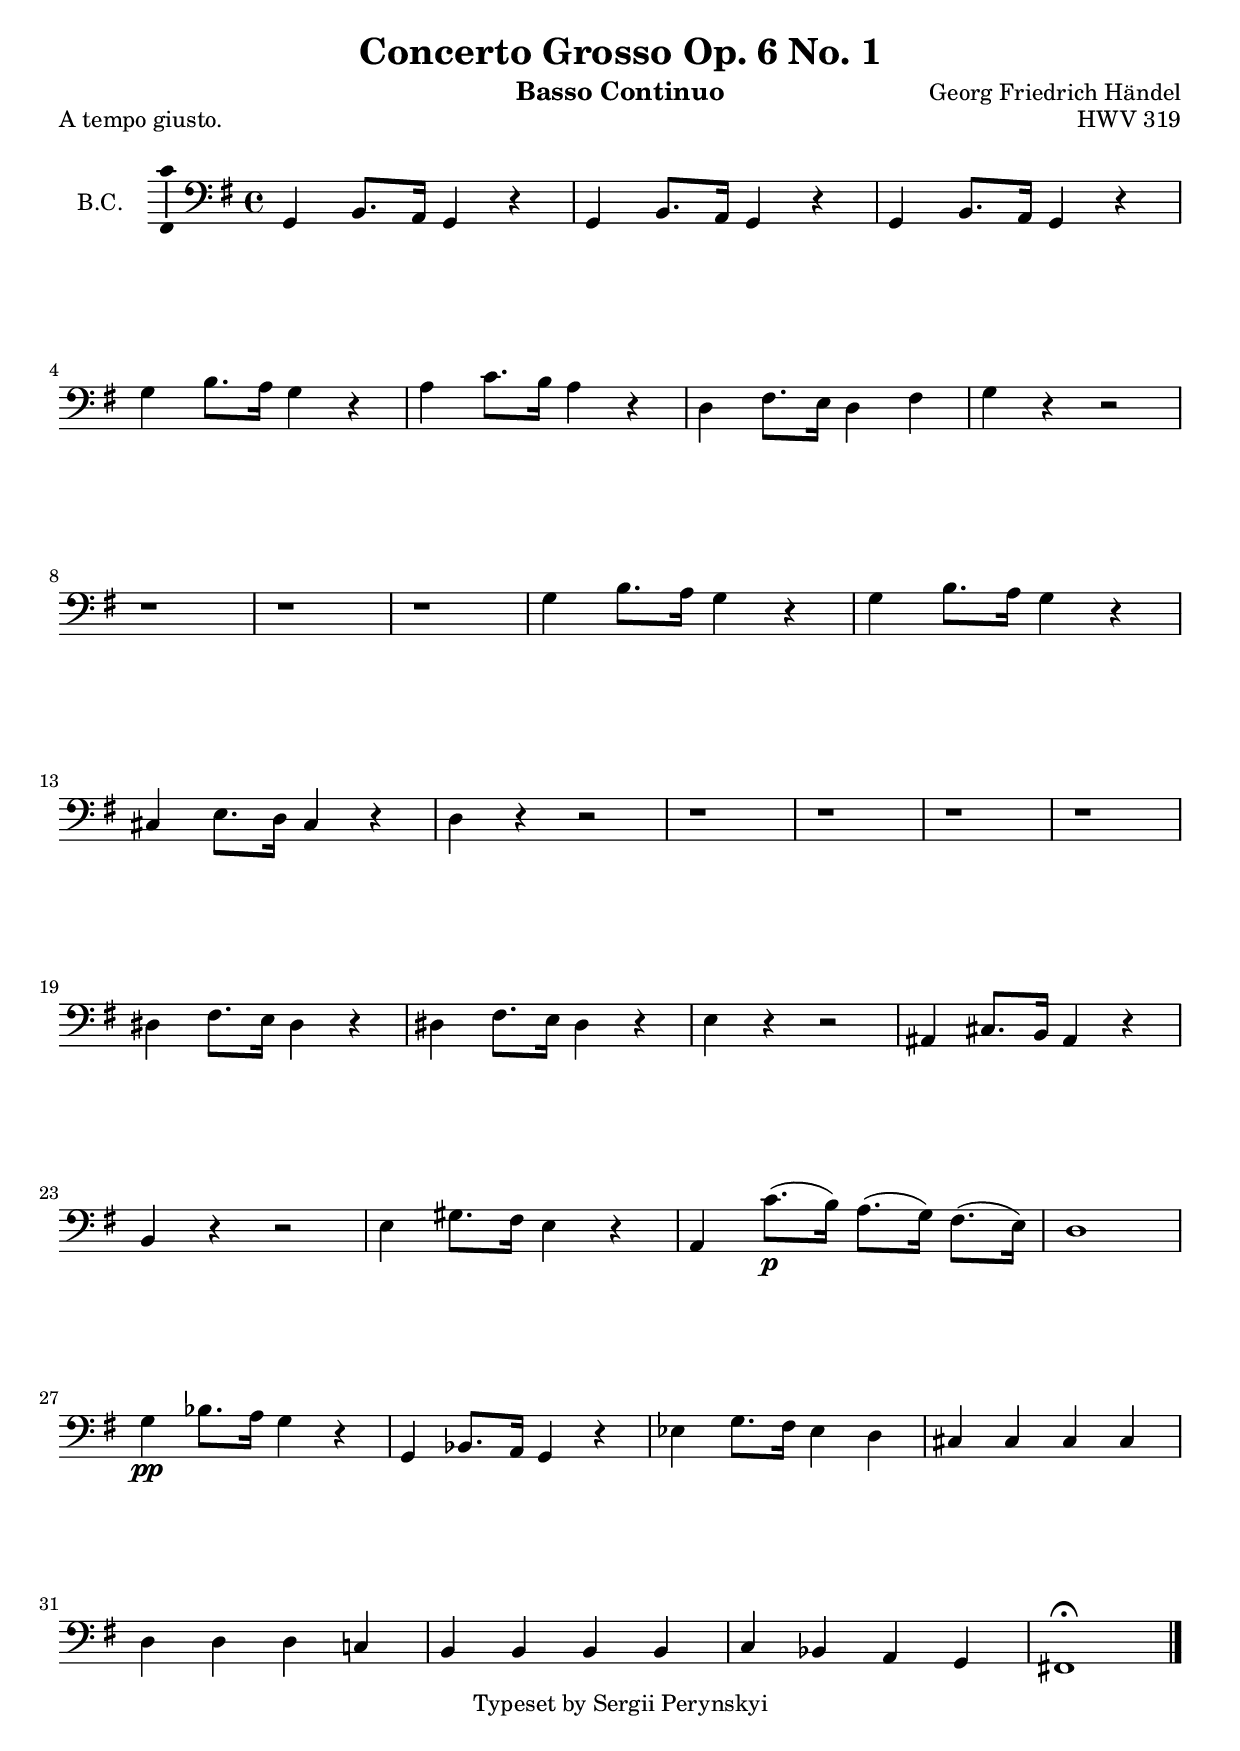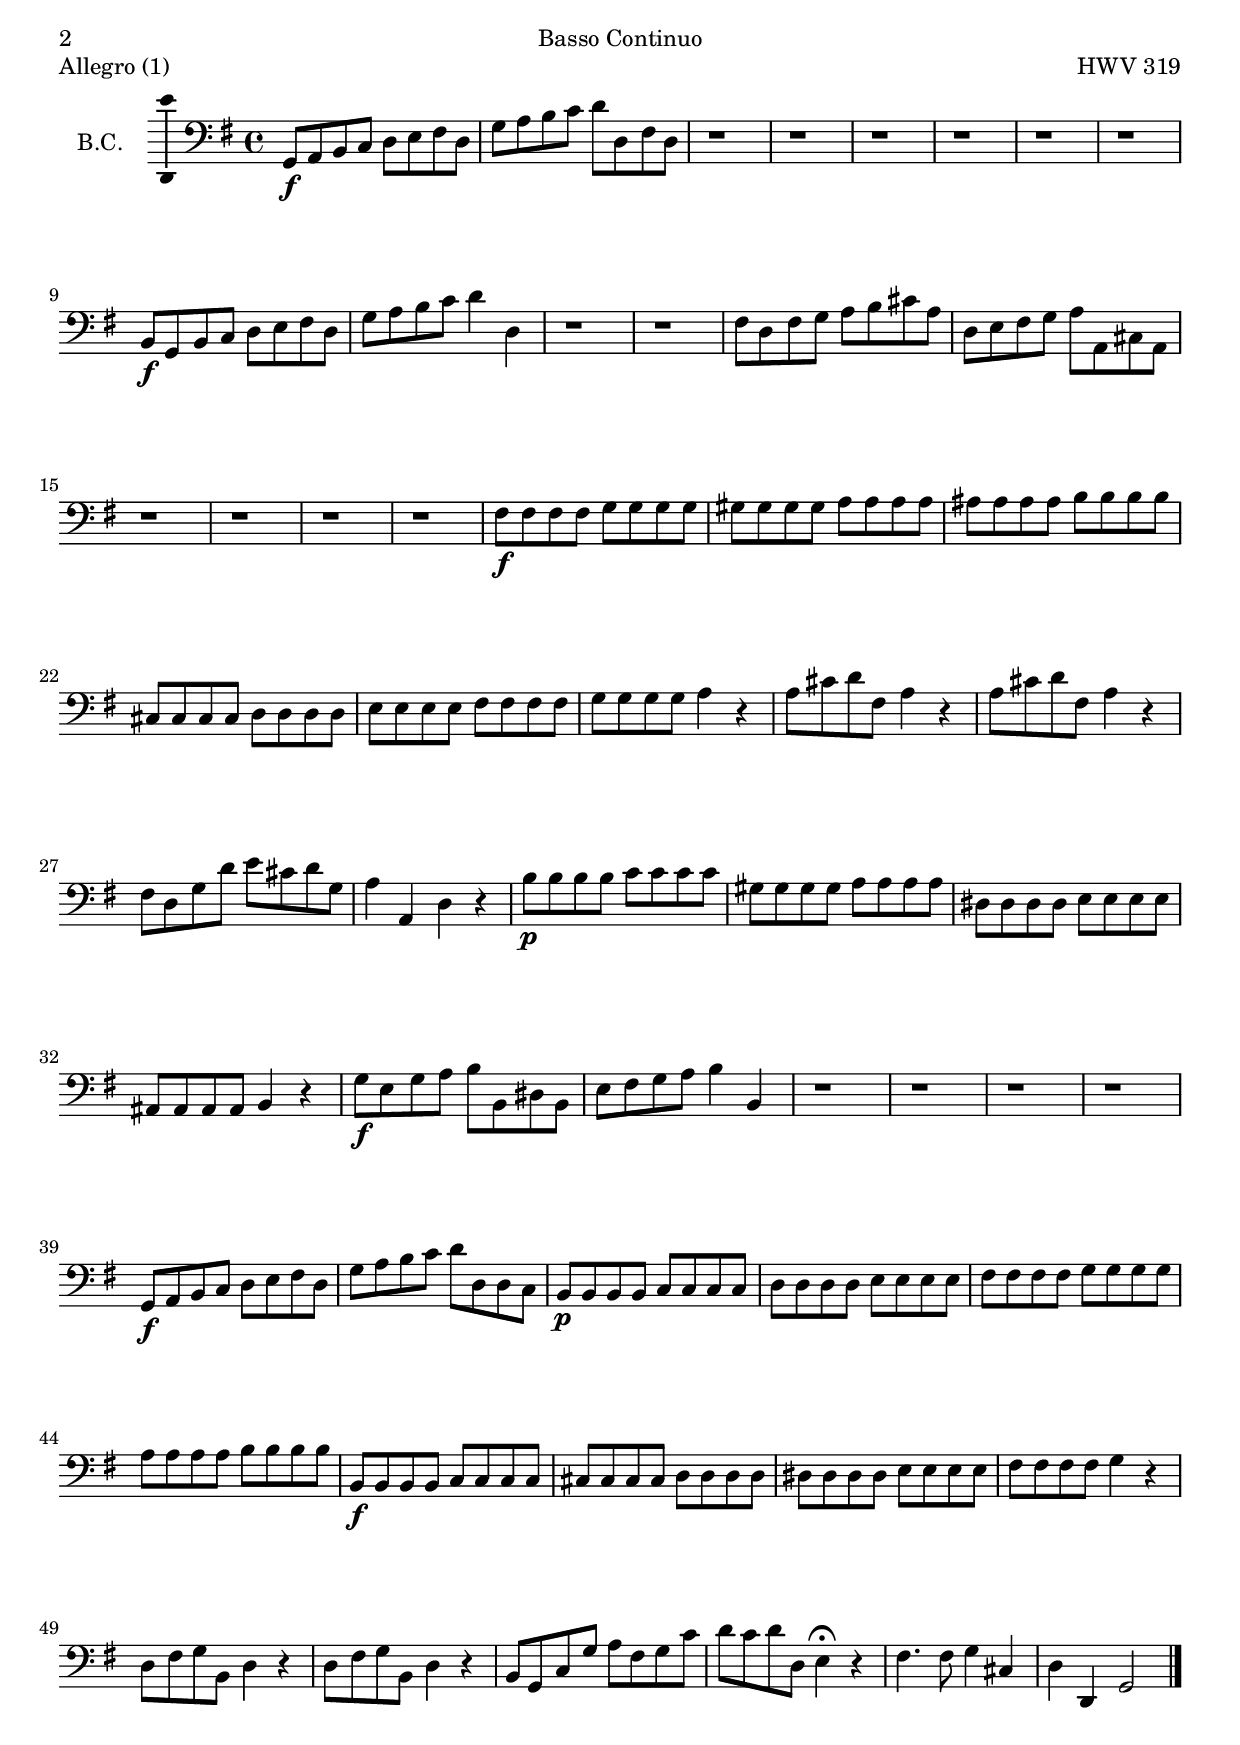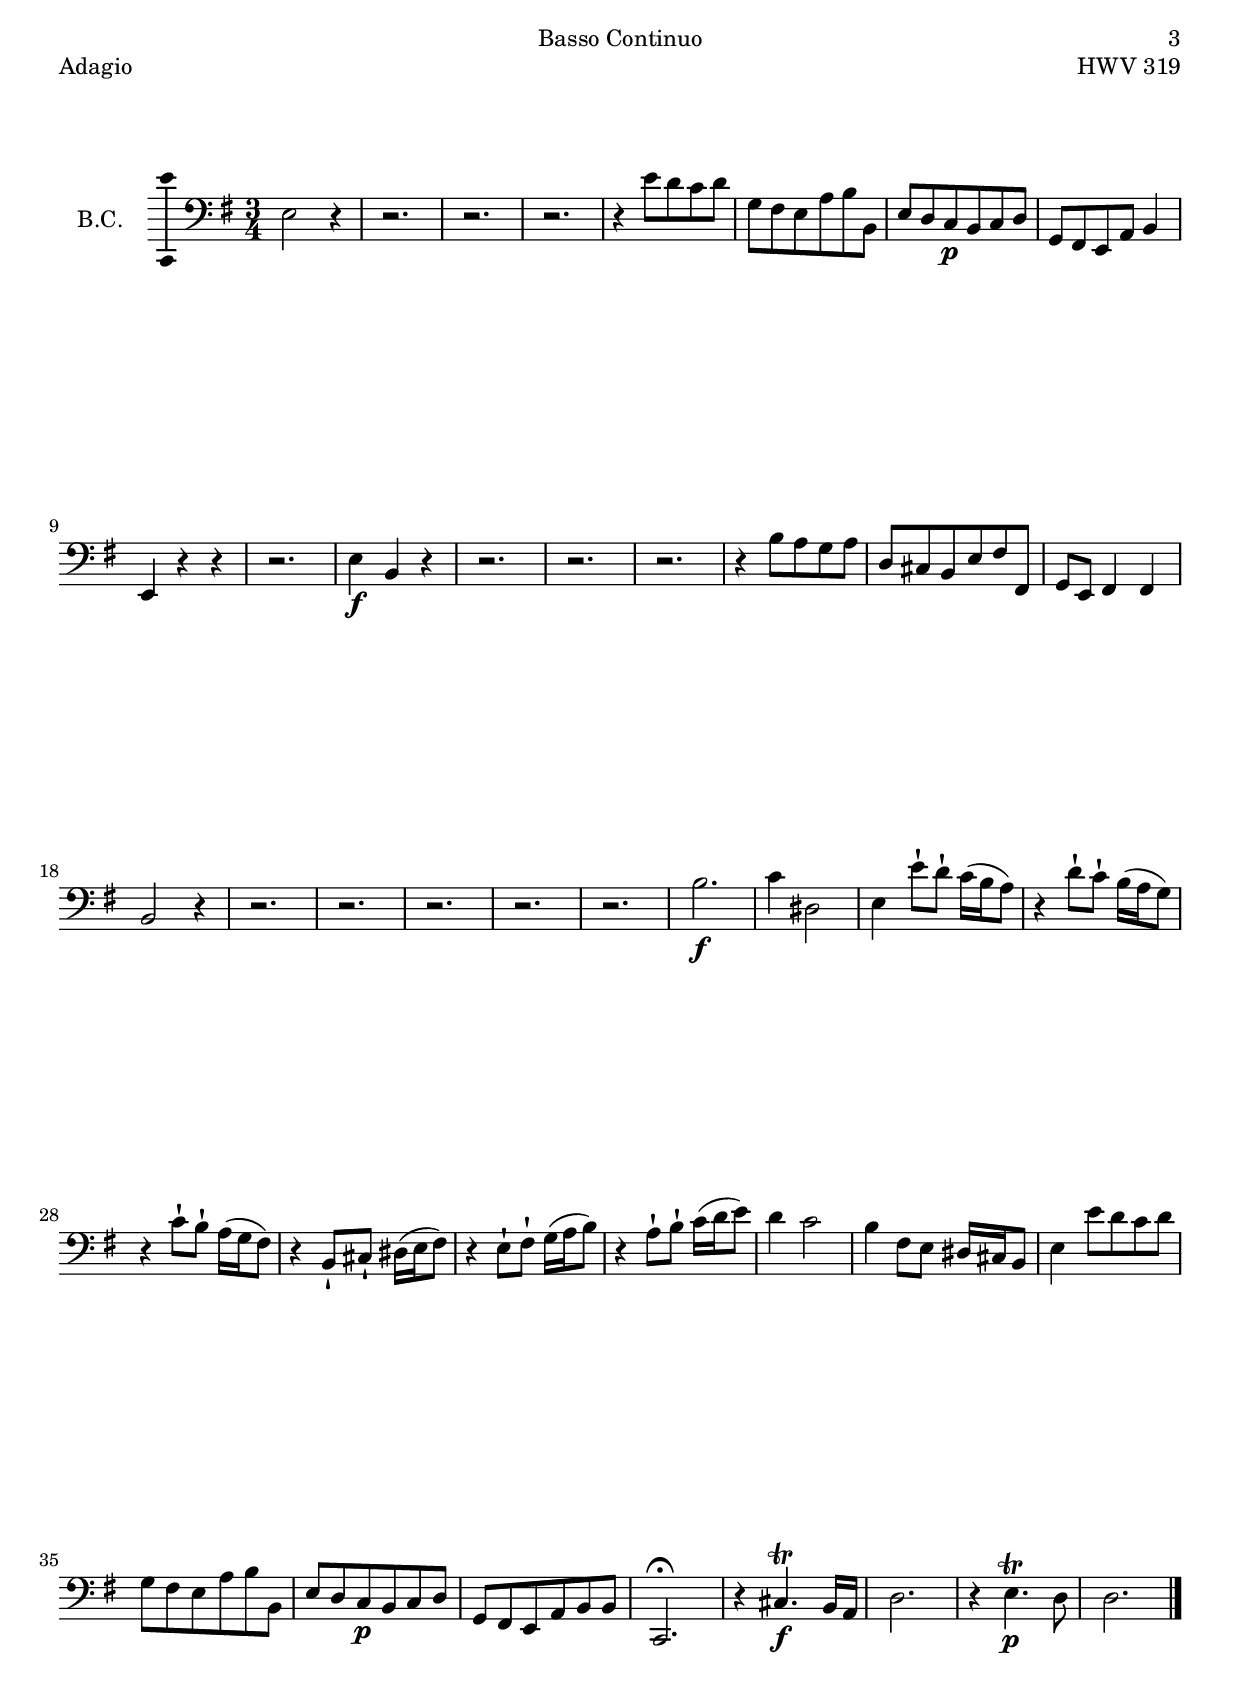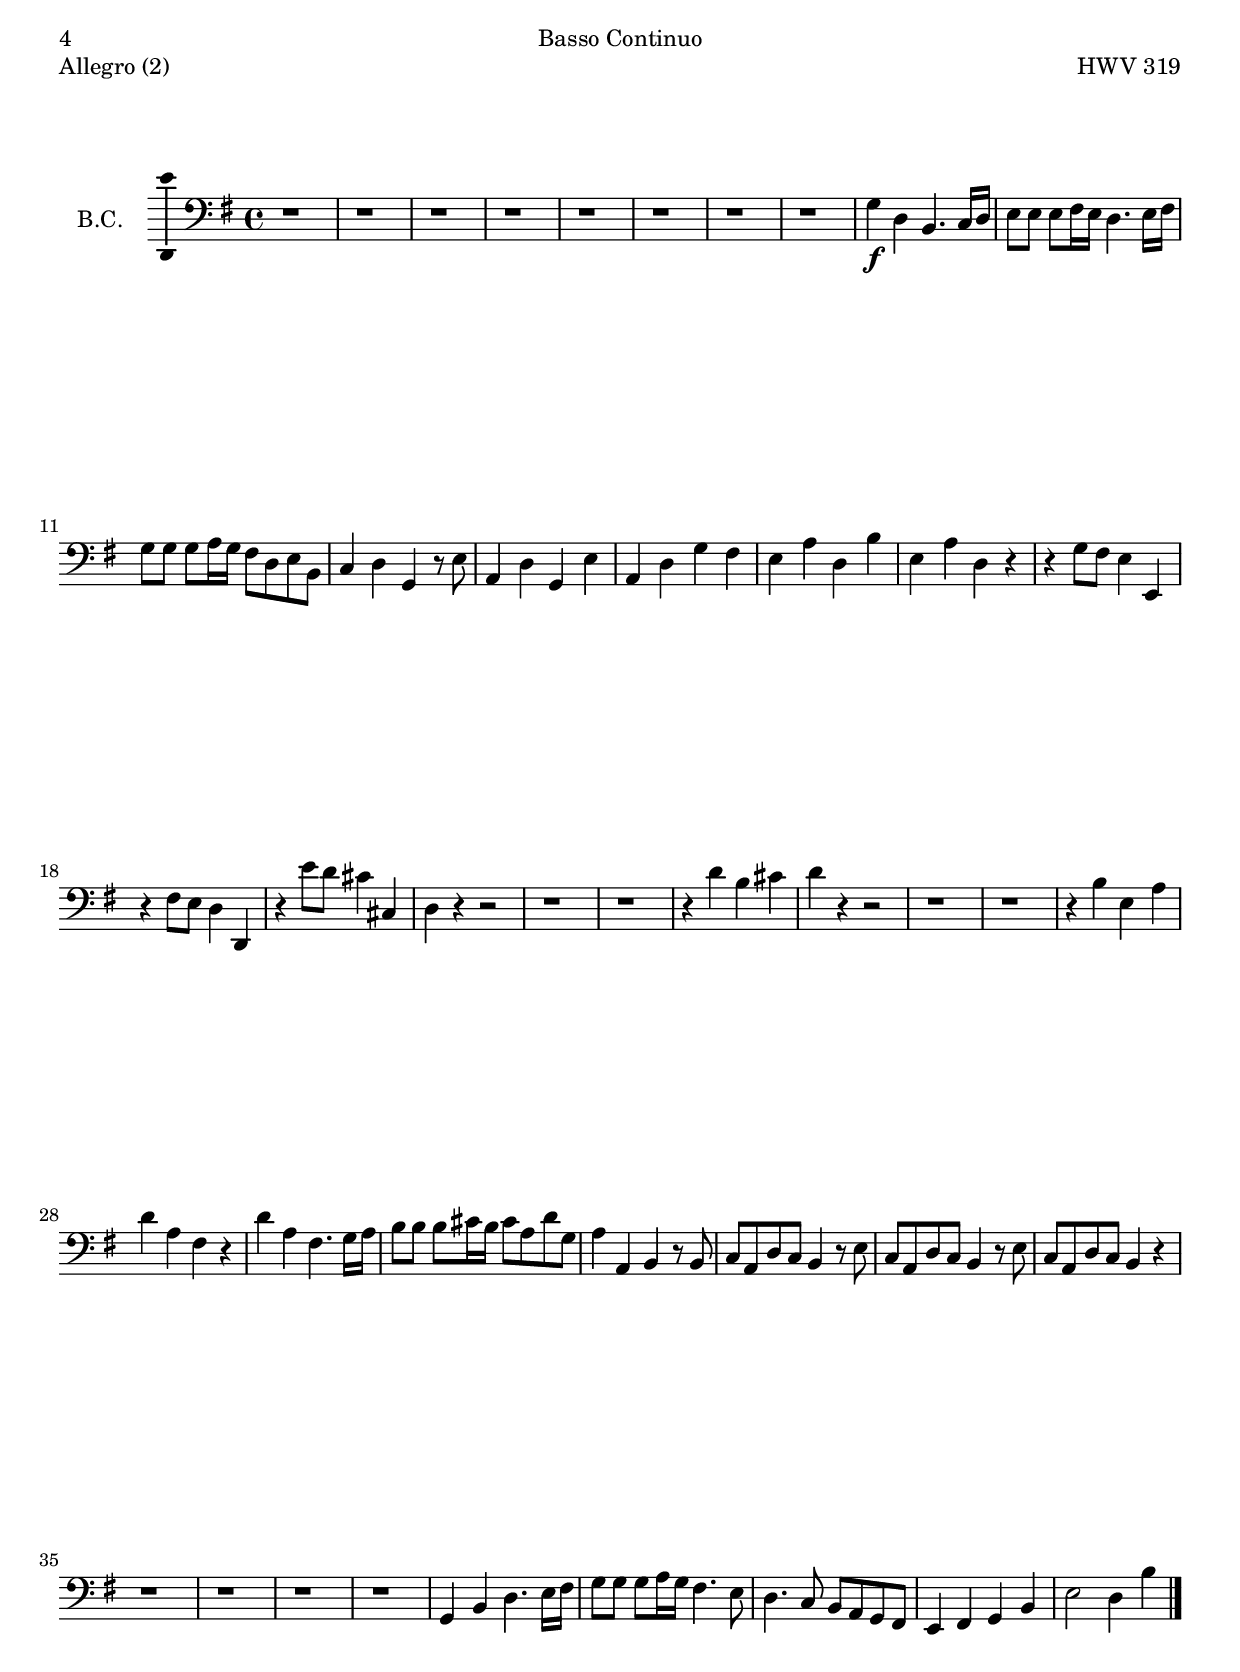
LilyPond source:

\version "2.18.2"

\header {
    title = "Concerto Grosso Op. 6 No. 1"
    opus = "HWV 319"
    composer = "Georg Friedrich Händel"

    instrument = "Basso Continuo"

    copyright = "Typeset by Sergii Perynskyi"
}

\score {

    \layout {
        \context {
            \Voice
            \consists "Ambitus_engraver"
        }
    }

    \midi {
        \tempo 4 = 90
    }

    \header {
        piece = "A tempo giusto."
    }

    \new Staff {

        \set Staff.instrumentName = #"B.C."
        \set Staff.midiInstrument = #"Contrabass"

        \clef bass
        \key g \major
        \time 4/4

        \relative c {

            g4 b8. a16 g4 r
            g4 b8. a16 g4 r
            g4 b8. a16 g4 r
            g'4 b8. a16 g4 r

            a4 c8. b16 a4 r
            d,4 fis8. e16 d4 fis
            g4 r4 r2
            r1

            r1
            r1
            g4 b8. a16 g4 r
            g4 b8. a16 g4 r

            cis,4 e8. d16 cis4 r
            d4 r r2
            r1
            r1

            r1
            r1
            dis4 fis8. e16 dis4 r
            dis4 fis8. e16 dis4 r

            e4 r r2
            ais,4 cis8. b16 ais4 r
            b4 r r2
            e4 gis8. fis16 e4 r

            a,4 c'8.(\p b16) a8.( g16) fis8.( e16)
            d1
            g4\pp bes8. a16 g4 r
            g,4 bes8. a16 g4 r

            ees'4 g8. fis16 ees4 d4
            cis4 cis cis cis
            d4 d d c!
            b4 b b b

            c4 bes a g
            fis!1\fermata

            \bar "|."
        }
    }
}

\pageBreak

\score {

    \layout {
        \context {
            \Voice
            \consists "Ambitus_engraver"
        }
    }

    \midi {
        \tempo 4 = 90
    }

    \header {
        piece = "Allegro (1)"
    }

    \new Staff {

        \set Staff.instrumentName = #"B.C."
        \set Staff.midiInstrument = #"Contrabass"

        \clef bass
        \key g \major
        \time 4/4

        \relative c {

            g8\f a b c d e fis d
            g8 a b c d d, fis d
            r1
            r1

            r1
            r1
            r1
            r1

            b8\f g b c d e fis d
            g8 a b c d4 d,4
            r1
            r1

            fis8 d fis g a b cis a
            d,8 e fis g a a, cis a
            r1
            r1

            r1
            r1
            fis'8\f fis fis fis g g g g
            gis8 gis gis gis a a a a

            ais8 ais ais ais b b b b
            cis,8 cis cis cis d d d d
            e8 e e e fis fis fis fis
            g8 g g g a4 r4

            a8 cis d fis, a4 r4
            a8 cis d fis, a4 r4
            fis8 d g d' e cis d g,
            a4 a, d r4

            b'8\p b b b c c c c
            gis8 gis gis gis a a a a
            dis,8 dis dis dis e e e e
            ais,8 ais ais ais b4 r4

            g'8\f e g a b b, dis b
            e8 fis g a b4 b,4
            r1
            r1

            r1
            r1
            g8\f a b c d e fis d
            g8 a b c d d, d c

            b8\p b b b c c c c
            d8 d d d e e e e
            fis8 fis fis fis g g g g
            a8 a a a b b b b

            b,8\f b b b c c c c
            cis8 cis cis cis d d d d
            dis8 dis dis dis e e e e
            fis8 fis fis fis g4 r4

            d8 fis g b, d4 r4
            d8 fis g b, d4 r4
            b8 g c g' a fis g c
            d8 c d d, e4\fermata r4

            fis4. fis8 g4 cis,4
            d4 d,4 g2

            \bar "|."
        }
    }
}

\pageBreak

\score {

    \layout {
        \context {
            \Voice
            \consists "Ambitus_engraver"
        }
    }

    \midi {
        \tempo 4 = 90
    }

    \header {
        piece = "Adagio"
    }

    \new Staff {

        \set Staff.instrumentName = #"B.C."
        \set Staff.midiInstrument = #"Contrabass"

        \clef bass
        \key g \major
        \time 3/4

        \relative c {

            e2 r4
            r2.
            r2.
            r2.

            r4 e'8 d c d
            g,8 fis e a b b,
            e8 d c\p b c d
            g,8 fis e a b4

            e,4 r r
            r2.
            e'4\f b r
            r2.

            r2.
            r2.
            r4 b'8 a g a
            d,8 cis b e fis fis,

            g8 e fis4 fis
            b2 r4
            r2.
            r2.

            r2.
            r2.
            r2.
            b'2.\f

            c4 dis,2
            e4 e'8-! d-! c16( b16 a8)
            r4 d8-! c-! b16( a16 g8)
            r4 c8-! b-! a16( g16 fis8)

            r4 b,8-! cis-! dis16( e16 fis8)
            r4 e8-! fis-! g16( a16 b8)
            r4 a8-! b-! c16( d16 e8)
            d4 c2

            b4 fis8 e dis16 cis16 b8
            e4 e'8 d c d
            g,8 fis e a b b,
            e8 d c\p b c d

            g,8 fis e a b b
            c,2.\fermata

            r4 cis'4.\f\trill b16 a16
            d2.
            r4 e4.\p\trill d8
            d2.

            \bar "|."
        }
    }
}

\pageBreak

\score {

    \layout {
        \context {
            \Voice
            \consists "Ambitus_engraver"
        }
    }

    \midi {
        \tempo 4 = 90
    }

    \header {
        piece = "Allegro (2)"
    }

    \new Staff {

        \set Staff.instrumentName = #"B.C."
        \set Staff.midiInstrument = #"Contrabass"

        \clef bass
        \key g \major
        \time 4/4

        \relative c {

            r1
            r1
            r1
            r1

            r1
            r1
            r1
            r1

            g'4\f d b4. c16 d16
            e8 e e fis16 e16 d4. e16 fis16
            g8 g g a16 g16 fis8 d e b
            c4 d g, r8 e'8

            a,4 d g, e'
            a,4 d g fis
            e4 a d, b'
            e,4 a d, r

            r4 g8 fis8 e4 e,
            r4 fis'8 e8 d4 d,
            r4 e''8 d8 cis4 cis,
            d4 r4 r2

            r1
            r1
            r4 d' b cis
            d4 r r2

            r1
            r1
            r4 b e, a
            d4 a fis r

            d'4 a fis4. g16 a16
            b8 b b cis16 b16 cis8 a d g,
            a4 a, b r8 b8
            c8 a d c b4 r8 e8

            c8 a d c b4 r8 e8
            c8 a d c b4 r4
            r1
            r1

            r1
            r1
            g4 b d4. e16 fis16
            g8 g g a16 g16 fis4. e8

            d4. c8 b a g fis
            e4 fis g b
            e2 d4 b'


            \bar "|."
        }
    }
}
